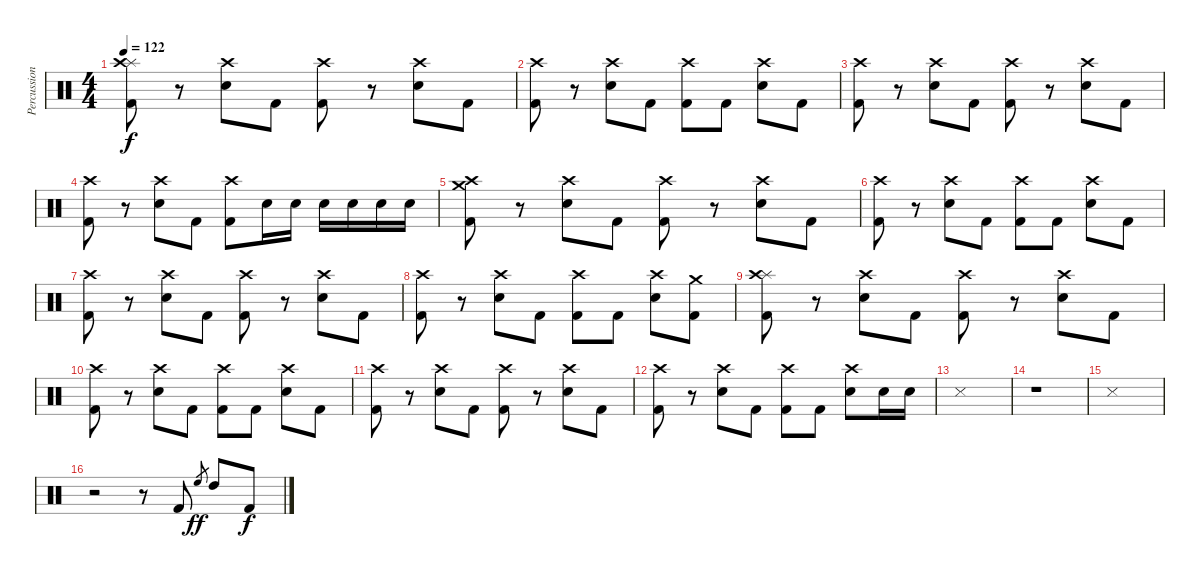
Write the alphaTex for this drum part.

\track ("Percussions" "Percussion") {instrument percussion}
\staff {score}
\articulation defaults
\ts (4 4)
\tempo 122
\clef neutral
\ks c
("Splash (hit)" "Crash high (hit)" "Kick (hit) 2").8{dy f} r.8 ("Crash high (hit)" "Electric Snare (hit)").8 "Kick (hit) 2".8 ("Crash high (hit)" "Kick (hit) 2").8 r.8 ("Crash high (hit)" "Electric Snare (hit)").8 "Kick (hit) 2".8 |
("Crash high (hit)" "Kick (hit) 2").8 r.8 ("Crash high (hit)" "Electric Snare (hit)").8 "Kick (hit) 2".8 ("Crash high (hit)" "Kick (hit) 2").8 "Kick (hit) 2".8 ("Crash high (hit)" "Electric Snare (hit)").8 "Kick (hit) 2".8 |
("Crash high (hit)" "Kick (hit) 2").8 r.8 ("Crash high (hit)" "Electric Snare (hit)").8 "Kick (hit) 2".8 ("Crash high (hit)" "Kick (hit) 2").8 r.8 ("Crash high (hit)" "Electric Snare (hit)").8 "Kick (hit) 2".8 |
("Crash high (hit)" "Kick (hit) 2").8 r.8 ("Crash high (hit)" "Electric Snare (hit)").8 "Kick (hit) 2".8 ("Crash high (hit)" "Kick (hit) 2").8 "Electric Snare (hit)".16 "Electric Snare (hit)".16 "Electric Snare (hit)".16 "Electric Snare (hit)".16 "Electric Snare (hit)".16 "Electric Snare (hit)".16 |
("Crash medium (hit)" "Crash high (hit)" "Kick (hit) 2").8 r.8 ("Crash high (hit)" "Electric Snare (hit)").8 "Kick (hit) 2".8 ("Crash high (hit)" "Kick (hit) 2").8 r.8 ("Crash high (hit)" "Electric Snare (hit)").8 "Kick (hit) 2".8 |
("Crash high (hit)" "Kick (hit) 2").8 r.8 ("Crash high (hit)" "Electric Snare (hit)").8 "Kick (hit) 2".8 ("Crash high (hit)" "Kick (hit) 2").8 "Kick (hit) 2".8 ("Crash high (hit)" "Electric Snare (hit)").8 "Kick (hit) 2".8 |
("Crash high (hit)" "Kick (hit) 2").8 r.8 ("Crash high (hit)" "Electric Snare (hit)").8 "Kick (hit) 2".8 ("Crash high (hit)" "Kick (hit) 2").8 r.8 ("Crash high (hit)" "Electric Snare (hit)").8 "Kick (hit) 2".8 |
("Crash high (hit)" "Kick (hit) 2").8 r.8 ("Crash high (hit)" "Electric Snare (hit)").8 "Kick (hit) 2".8 ("Crash high (hit)" "Kick (hit) 2").8 "Kick (hit) 2".8 ("Crash high (hit)" "Electric Snare (hit)").8 ("Crash medium (hit)" "Kick (hit) 2").8 |
("Splash (hit)" "Crash high (hit)" "Kick (hit) 2").8 r.8 ("Crash high (hit)" "Electric Snare (hit)").8 "Kick (hit) 2".8 ("Crash high (hit)" "Kick (hit) 2").8 r.8 ("Crash high (hit)" "Electric Snare (hit)").8 "Kick (hit) 2".8 |
("Crash high (hit)" "Kick (hit) 2").8 r.8 ("Crash high (hit)" "Electric Snare (hit)").8 "Kick (hit) 2".8 ("Crash high (hit)" "Kick (hit) 2").8 "Kick (hit) 2".8 ("Crash high (hit)" "Electric Snare (hit)").8 "Kick (hit) 2".8 |
("Crash high (hit)" "Kick (hit) 2").8 r.8 ("Crash high (hit)" "Electric Snare (hit)").8 "Kick (hit) 2".8 ("Crash high (hit)" "Kick (hit) 2").8 r.8 ("Crash high (hit)" "Electric Snare (hit)").8 "Kick (hit) 2".8 |
("Crash high (hit)" "Kick (hit) 2").8 r.8 ("Crash high (hit)" "Electric Snare (hit)").8 "Kick (hit) 2".8 ("Crash high (hit)" "Kick (hit) 2").8 "Kick (hit) 2".8 ("Crash high (hit)" "Electric Snare (hit)").8 "Electric Snare (hit)".16 "Electric Snare (hit)".16 |
"Metronome (hit)".1 |
r.1 |
"Metronome (hit)".1 |
r.2 r.8 "Kick (hit) 2".8 "High Floor Tom (hit)".8{gr dy ff} "High Tom (hit)".8 "Kick (hit) 2".8{dy f}
